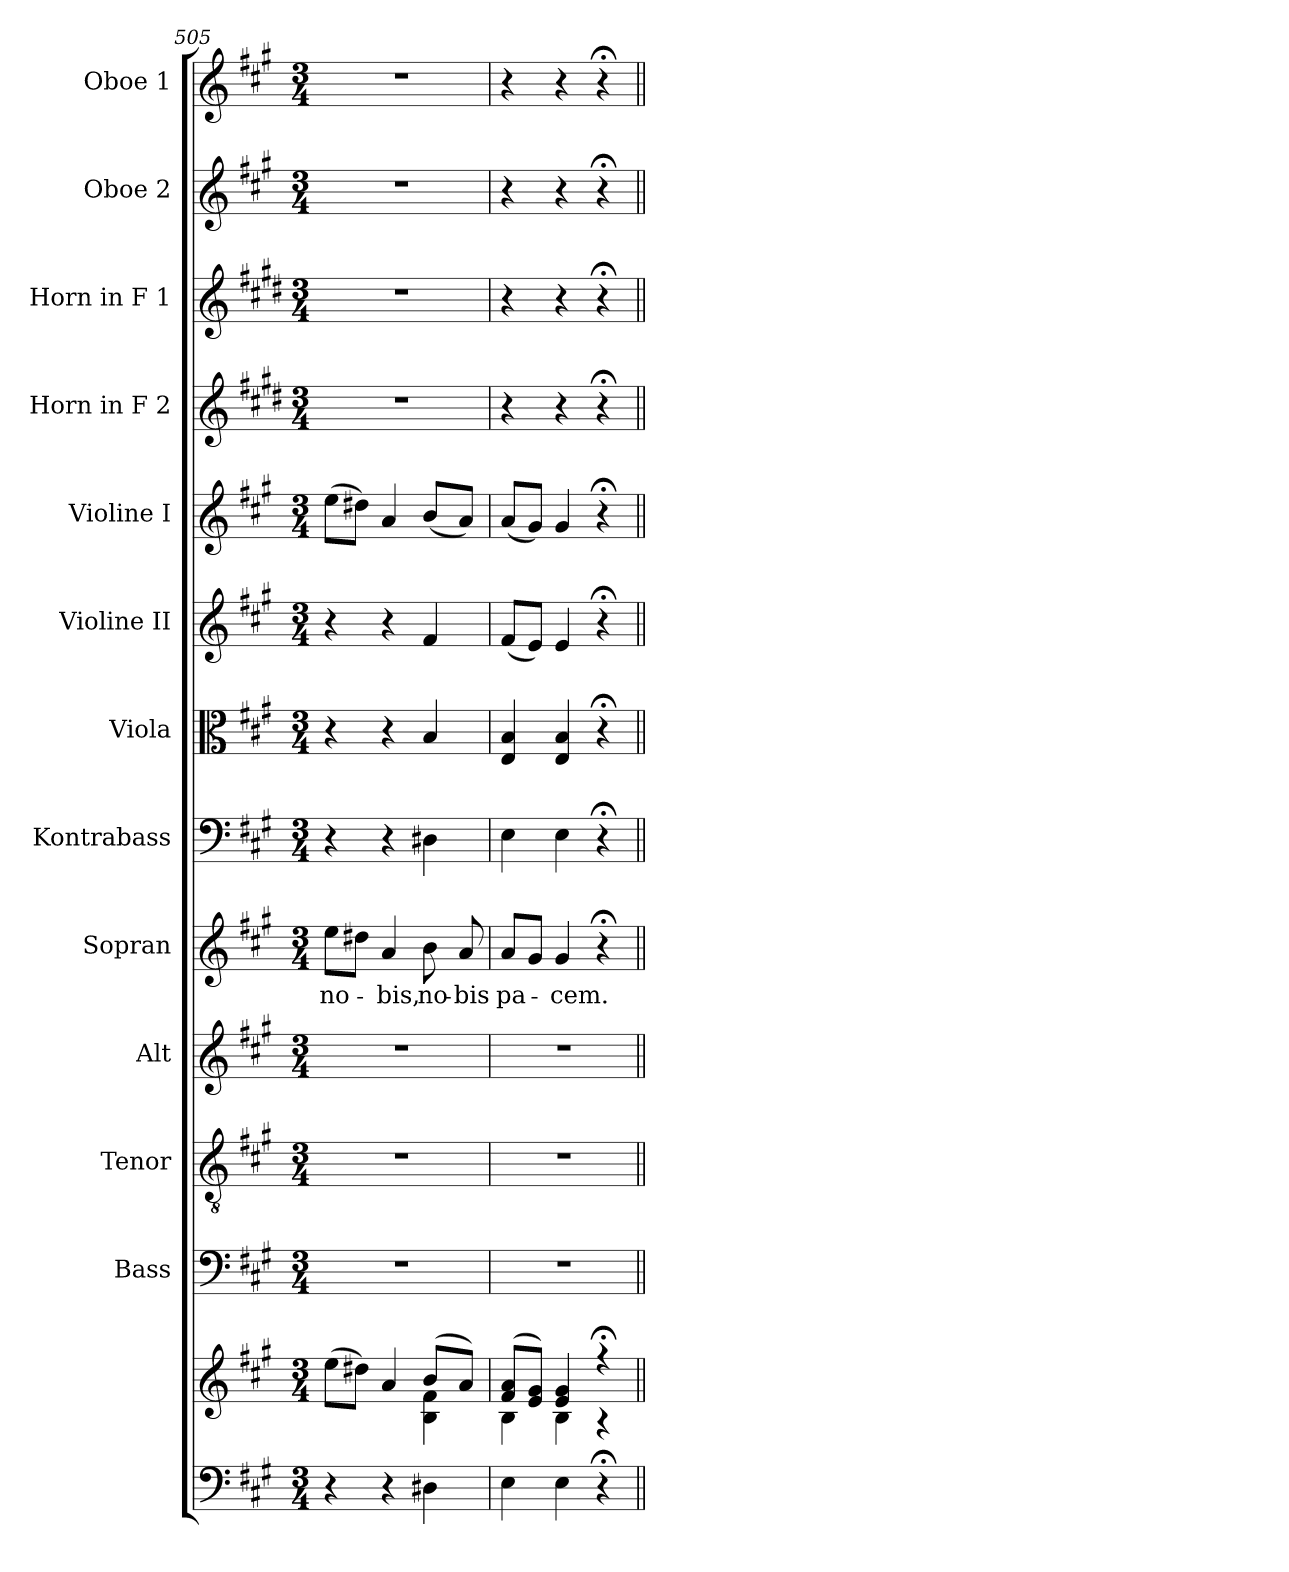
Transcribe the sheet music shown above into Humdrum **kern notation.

**kern	**kern	**kern	**kern	**kern	**kern	**text	**kern	**kern	**kern	**kern	**kern	**kern	**kern	**kern
*part13	*part13	*part12	*part11	*part10	*part9	*part9	*part8	*part7	*part6	*part5	*part4	*part3	*part2	*part1
*staff14	*staff13	*staff12	*staff11	*staff10	*staff9	*staff9	*staff8	*staff7	*staff6	*staff5	*staff4	*staff3	*staff2	*staff1
*	*	*I"Bass	*I"Tenor	*I"Alt	*I"Sopran	*	*I"Kontrabass	*I"Viola	*I"Violine II	*I"Violine I	*I"Horn in F 2	*I"Horn in F 1	*I"Oboe 2	*I"Oboe 1
*	*	*I'B.	*I'T.	*I'A.	*I'S.	*	*I'Kb.	*I'Vla.	*I'Vl. II	*I'Vl. I	*	*	*I'Ob.. 2	*I'Ob. 1
*clefF4	*clefG2	*clefF4	*clefGv2	*clefG2	*clefG2	*	*clefF4	*clefC3	*clefG2	*clefG2	*clefG2	*clefG2	*clefG2	*clefG2
*	*	*	*	*	*	*	*ITrd7c12	*	*	*	*ITrd4c7	*ITrd4c7	*	*
*k[f#c#g#]	*k[f#c#g#]	*k[f#c#g#]	*k[f#c#g#]	*k[f#c#g#]	*k[f#c#g#]	*	*k[f#c#g#]	*k[f#c#g#]	*k[f#c#g#]	*k[f#c#g#]	*k[f#c#g#]	*k[f#c#g#]	*k[f#c#g#]	*k[f#c#g#]
*A:	*A:	*A:	*A:	*A:	*A:	*	*A:	*A:	*A:	*A:	*A:	*A:	*A:	*A:
*M3/4	*M3/4	*M3/4	*M3/4	*M3/4	*M3/4	*	*M3/4	*M3/4	*M3/4	*M3/4	*M3/4	*M3/4	*M3/4	*M3/4
=505	=505	=505	=505	=505	=505	=505	=505	=505	=505	=505	=505	=505	=505	=505
*	*^	*	*	*	*	*	*	*	*	*	*	*	*	*
!	!	!	!	!	!	!	!LO:LY:b	!	!	!	!	!	!	!	!
4r	(>8ee\L	2ryy	2.r	2.r	2.r	8ee\L	no-	4r	4r	4r	(>8ee\L	2.r	2.r	2.r	2.r
.	8dd#X\J)	.	.	.	.	8dd#X\J	.	.	.	.	8dd#X\J)	.	.	.	.
!	!	!	!	!	!	!	!LO:LY:b	!	!	!	!	!	!	!	!
4r	4a/	.	.	.	.	4a/	-bis,	4r	4r	4r	4a/	.	.	.	.
!	!	!	!	!	!	!	!LO:LY:b	!	!	!	!	!	!	!	!
4D#X\	(>8b/L	4B\ 4f#\	.	.	.	8b\	no-	4DD#X\	4B/	4f#/	(<8b/L	.	.	.	.
!	!	!	!	!	!	!	!LO:LY:b	!	!	!	!	!	!	!	!
.	8a/J)	.	.	.	.	8a/	-bis	.	.	.	8a/J)	.	.	.	.
=506	=506	=506	=506	=506	=506	=506	=506	=506	=506	=506	=506	=506	=506	=506	=506
!	!	!	!	!	!	!	!LO:LY:b	!	!	!	!	!	!	!	!
4E\	(>8f#/ 8a/L	4B\	2.r	2.r	2.r	8a/L	pa-	4EE\	4E/ 4B/	(<8f#/L	(<8a/L	4r	4r	4r	4r
.	8e/ 8g#/J)	.	.	.	.	8g#/J	.	.	.	8e/J)	8g#/J)	.	.	.	.
!	!	!	!	!	!	!	!LO:LY:b	!	!	!	!	!	!	!	!
4E\	4e/ 4g#/	4B\	.	.	.	4g#/	-cem.	4EE\	4E/ 4B/	4e/	4g#/	4r	4r	4r	4r
4r;<	4r;<	4r	.	.	.	4r;<	.	4r;<	4r;<	4r;<	4r;<	4r;<	4r;<	4r;<	4r;<
*	*v	*v	*	*	*	*	*	*	*	*	*	*	*	*	*
=||	=||	=||	=||	=||	=||	=||	=||	=||	=||	=||	=||	=||	=||	=||
*-	*-	*-	*-	*-	*-	*-	*-	*-	*-	*-	*-	*-	*-	*-
